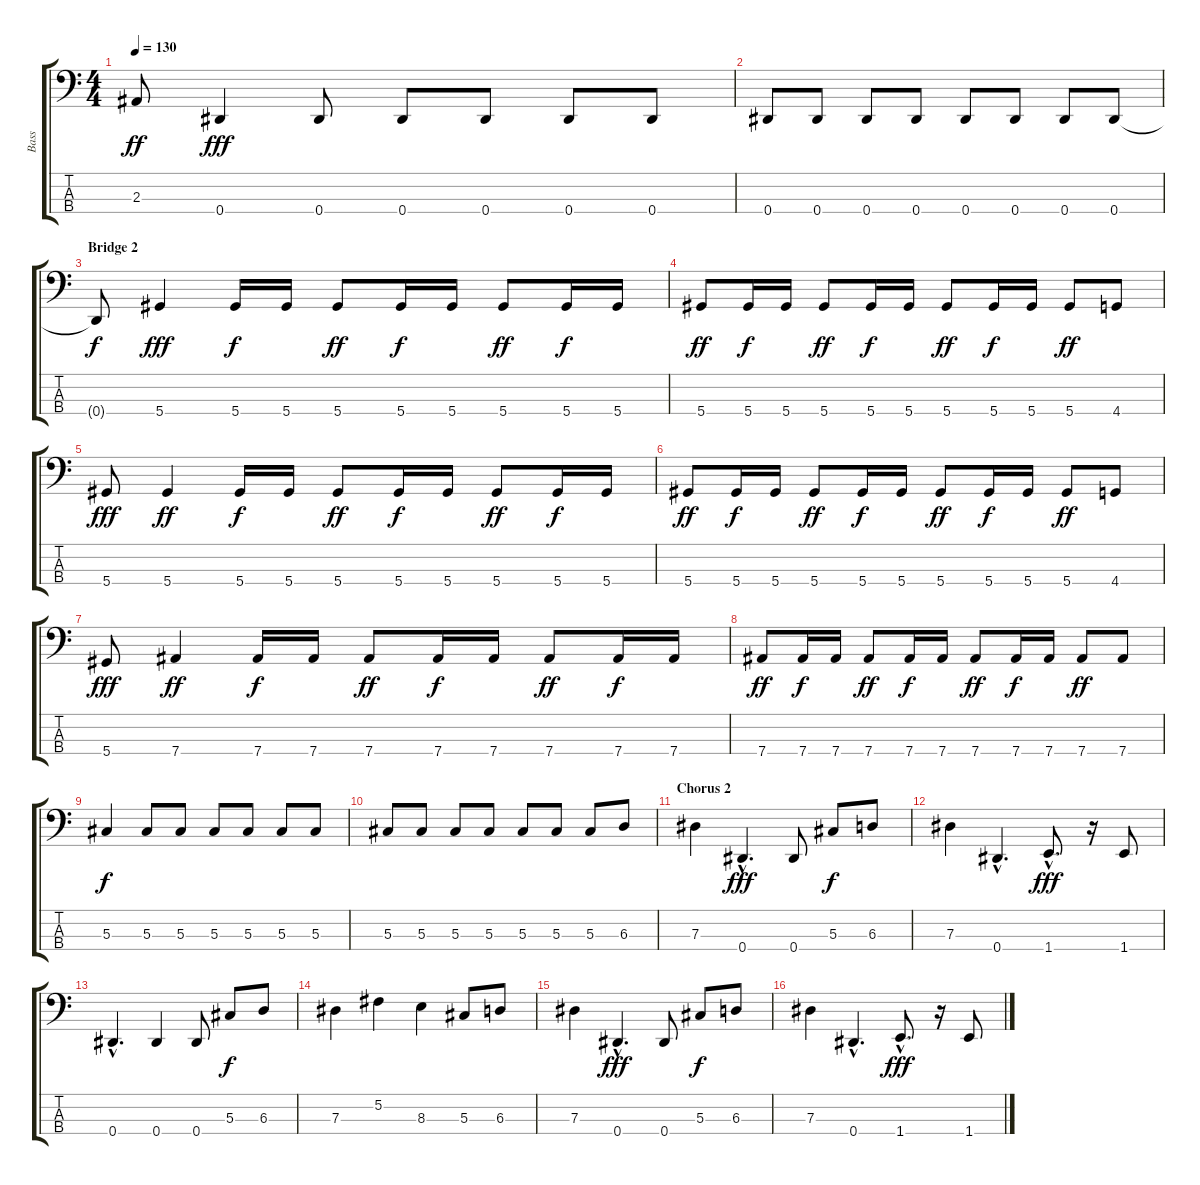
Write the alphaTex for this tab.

\track ("Bass" "Bass") {instrument electricbassfinger}
\staff {score tabs}
\tuning (Gb2 Db2 Ab1 Eb1) {hide}
\ts (4 4)
\tempo 130
\clef f4
\ks c
2.3.8{dy ff} 0.4.4{dy fff} 0.4.8 0.4.8 0.4.8 0.4.8 0.4.8 |
0.4.8 0.4.8 0.4.8 0.4.8 0.4.8 0.4.8 0.4.8 0.4.8 |
\section ("" "Bridge 2")
0.4{t}.8{dy f} 5.4.4{dy fff} 5.4.16{dy f} 5.4.16 5.4.8{dy ff} 5.4.16{dy f} 5.4.16 5.4.8{dy ff} 5.4.16{dy f} 5.4.16 |
5.4.8{dy ff} 5.4.16{dy f} 5.4.16 5.4.8{dy ff} 5.4.16{dy f} 5.4.16 5.4.8{dy ff} 5.4.16{dy f} 5.4.16 5.4.8{dy ff} 4.4.8 |
5.4.8{dy fff} 5.4.4{dy ff} 5.4.16{dy f} 5.4.16 5.4.8{dy ff} 5.4.16{dy f} 5.4.16 5.4.8{dy ff} 5.4.16{dy f} 5.4.16 |
5.4.8{dy ff} 5.4.16{dy f} 5.4.16 5.4.8{dy ff} 5.4.16{dy f} 5.4.16 5.4.8{dy ff} 5.4.16{dy f} 5.4.16 5.4.8{dy ff} 4.4.8 |
5.4.8{dy fff} 7.4.4{dy ff} 7.4.16{dy f} 7.4.16 7.4.8{dy ff} 7.4.16{dy f} 7.4.16 7.4.8{dy ff} 7.4.16{dy f} 7.4.16 |
7.4.8{dy ff} 7.4.16{dy f} 7.4.16 7.4.8{dy ff} 7.4.16{dy f} 7.4.16 7.4.8{dy ff} 7.4.16{dy f} 7.4.16 7.4.8{dy ff} 7.4.8 |
5.3.4{dy f} 5.3.8 5.3.8 5.3.8 5.3.8 5.3.8 5.3.8 |
5.3.8 5.3.8 5.3.8 5.3.8 5.3.8 5.3.8 5.3.8 6.3.8 |
\section ("" "Chorus 2")
7.3.4 0.4{hac}.4{d dy fff} 0.4.8 5.3.8{dy f} 6.3.8 |
7.3.4 0.4{hac}.4{d} 1.4{hac}.8{d dy fff} r.16 1.4.8 |
0.4{hac}.4{d} 0.4.4 0.4.8 5.3.8{dy f} 6.3.8 |
7.3.4 5.2.4 8.3.4 5.3.8 6.3.8 |
7.3.4 0.4{hac}.4{d dy fff} 0.4.8 5.3.8{dy f} 6.3.8 |
7.3.4 0.4{hac}.4{d} 1.4{hac}.8{d dy fff} r.16 1.4.8
